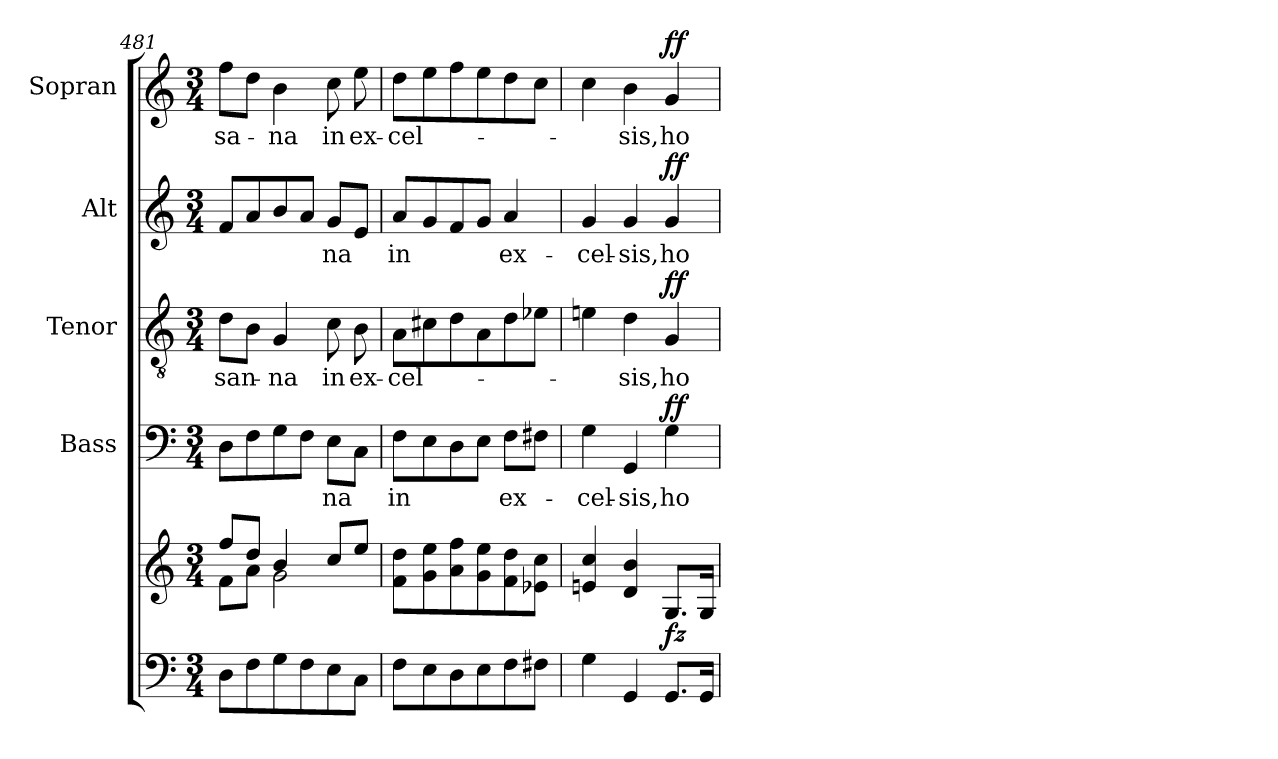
**kern	**kern	**dynam	**kern	**text	**dynam	**kern	**text	**dynam	**kern	**text	**dynam	**kern	**text	**dynam
*part5	*part5	*part5	*part4	*part4	*part4	*part3	*part3	*part3	*part2	*part2	*part2	*part1	*part1	*part1
*staff6	*staff5	*staff5/6	*staff4	*staff4	*staff4	*staff3	*staff3	*staff3	*staff2	*staff2	*staff2	*staff1	*staff1	*staff1
*	*	*	*I"Bass	*	*	*I"Tenor	*	*	*I"Alt	*	*	*I"Sopran	*	*
*	*	*	*I'B.	*	*	*I'T.	*	*	*I'A.	*	*	*I'S.	*	*
*clefF4	*clefG2	*	*clefF4	*	*	*clefGv2	*	*	*clefG2	*	*	*clefG2	*	*
*k[]	*k[]	*	*k[]	*	*	*k[]	*	*	*k[]	*	*	*k[]	*	*
*C:	*C:	*	*C:	*	*	*C:	*	*	*C:	*	*	*C:	*	*
*M3/4	*M3/4	*	*M3/4	*	*	*M3/4	*	*	*M3/4	*	*	*M3/4	*	*
=481	=481	=481	=481	=481	=481	=481	=481	=481	=481	=481	=481	=481	=481	=481
*	*^	*	*	*	*	*	*	*	*	*	*	*	*	*
!	!	!	!	!	!	!	!	!LO:LY:b	!	!	!	!	!	!LO:LY:b	!
8D\L	8ff/L	8f\L	.	8D\L	.	.	8d\L	-san-	.	8f/L	.	.	8ff\L	-sa-	.
8F\	8dd/J	8a\J	.	8F\	.	.	8B\J	.	.	8a/	.	.	8dd\J	.	.
!	!	!	!	!	!	!	!	!LO:LY:b	!	!	!	!	!	!LO:LY:b	!
8G\	4b/	2g\	.	8G\	.	.	4G/	-na	.	8b/	.	.	4b\	-na	.
8F\	.	.	.	8F\J	.	.	.	.	.	8a/J	.	.	.	.	.
!	!	!	!	!	!LO:LY:b	!	!	!LO:LY:b	!	!	!LO:LY:b	!	!	!LO:LY:b	!
8E\	8cc/L	.	.	8E\L	-na	.	8c\	in	.	8g/L	-na	.	8cc\	in	.
!	!	!	!	!	!	!	!	!LO:LY:b	!	!	!	!	!	!LO:LY:b	!
8C\J	8ee/J	.	.	8C\J	.	.	8B\	ex-	.	8e/J	.	.	8ee\	ex-	.
*	*v	*v	*	*	*	*	*	*	*	*	*	*	*	*	*
=482	=482	=482	=482	=482	=482	=482	=482	=482	=482	=482	=482	=482	=482	=482
!	!	!	!	!LO:LY:b	!	!	!LO:LY:b	!	!	!LO:LY:b	!	!	!LO:LY:b	!
8F\L	8f\ 8dd\L	.	8F\L	in	.	8A\L	-cel-	.	8a/L	in	.	8dd\L	-cel-	.
8E\	8g\ 8ee\	.	8E\	.	.	8c#X\	.	.	8g/	.	.	8ee\	.	.
8D\	8a\ 8ff\	.	8D\	.	.	8d\	.	.	8f/	.	.	8ff\	.	.
8E\	8g\ 8ee\	.	8E\J	.	.	8A\	.	.	8g/J	.	.	8ee\	.	.
!	!	!	!	!LO:LY:b	!	!	!	!	!	!LO:LY:b	!	!	!	!
8F\	8f\ 8dd\	.	8F\L	ex-	.	8d\	.	.	4a/	ex-	.	8dd\	.	.
8F#X\J	8e-X\ 8cc\J	.	8F#X\J	.	.	8e-X\J	.	.	.	.	.	8cc\J	.	.
=483	=483	=483	=483	=483	=483	=483	=483	=483	=483	=483	=483	=483	=483	=483
!	!	!	!	!LO:LY:b	!	!	!	!	!	!LO:LY:b	!	!	!	!
4G\	4en/ 4cc/	.	4G\	-cel-	.	4en\	.	.	4g/	-cel-	.	4cc\	.	.
!	!	!	!	!LO:LY:b	!	!	!LO:LY:b	!	!	!LO:LY:b	!	!	!LO:LY:b	!
4GG/	4d/ 4b/	.	4GG/	-sis,	.	4d\	-sis,	.	4g/	-sis,	.	4b\	-sis,	.
!	!	!LO:DY:b	!	!LO:LY:b	!LO:DY:a	!	!LO:LY:b	!LO:DY:a	!	!LO:LY:b	!LO:DY:a	!	!LO:LY:b	!LO:DY:a
8.GG/L	8.G/L	fz	4G\	ho-	ff	4G/	ho-	ff	4g/	ho-	ff	4g/	ho-	ff
16GG/Jk	16G/Jk	.	.	.	.	.	.	.	.	.	.	.	.	.
=	=	=	=	=	=	=	=	=	=	=	=	=	=	=
*-	*-	*-	*-	*-	*-	*-	*-	*-	*-	*-	*-	*-	*-	*-
